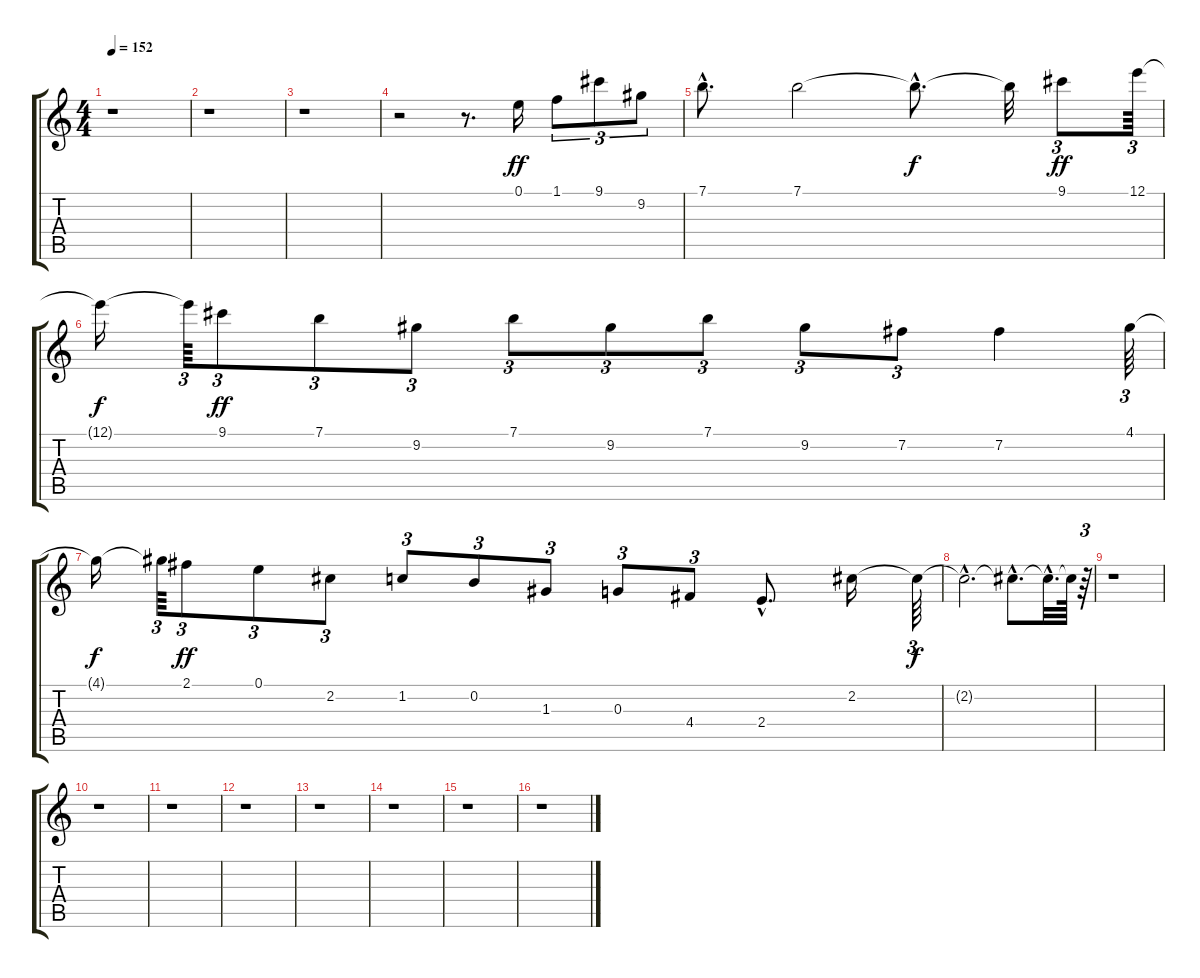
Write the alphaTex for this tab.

\track "" {instrument distortionguitar}
\staff {score tabs}
\tuning (E4 B3 G3 D3 A2 E2) {hide}
\ts (4 4)
\tempo 152
\clef g2
\ks c
r.1{dy ff instrument distortionguitar} |
r.1 |
r.1 |
r.2 r.8{d} 0.1.16 1.1.8{tu (3 2)} 9.1.8{tu (3 2)} 9.2.8{tu (3 2)} |
7.1{hac}.8{d} 7.1.2 7.1{hac t}.8{d dy f} 7.1{t}.32 9.1.8{tu (3 2) dy ff} 12.1.64{tu (3 2)} |
12.1{t}.16{dy f} 12.1{t}.64{tu (3 2)} 9.1.8{tu (3 2) dy ff} 7.1.8{tu (3 2)} 9.2.8{tu (3 2)} 7.1.8{tu (3 2)} 9.2.8{tu (3 2)} 7.1.8{tu (3 2)} 9.2.8{tu (3 2)} 7.2.8{tu (3 2)} 7.2.4 4.1.64{tu (3 2)} |
4.1{t}.16{dy f} 4.1{t}.64{tu (3 2)} 2.1.8{tu (3 2) dy ff} 0.1.8{tu (3 2)} 2.2.8{tu (3 2)} 1.2.8{tu (3 2)} 0.2.8{tu (3 2)} 1.3.8{tu (3 2)} 0.3.8{tu (3 2)} 4.4.8{tu (3 2)} 2.4{hac}.8{d} 2.2.16 2.2{t}.64{tu (3 2) dy f} |
2.2{hac t}.2{d} 2.2{hac t}.8{d} 2.2{hac t}.32{d} 2.2{t}.64 r.64{tu (3 2)} |
r.1 |
r.1 |
r.1 |
r.1 |
r.1 |
r.1 |
r.1 |
r.1
